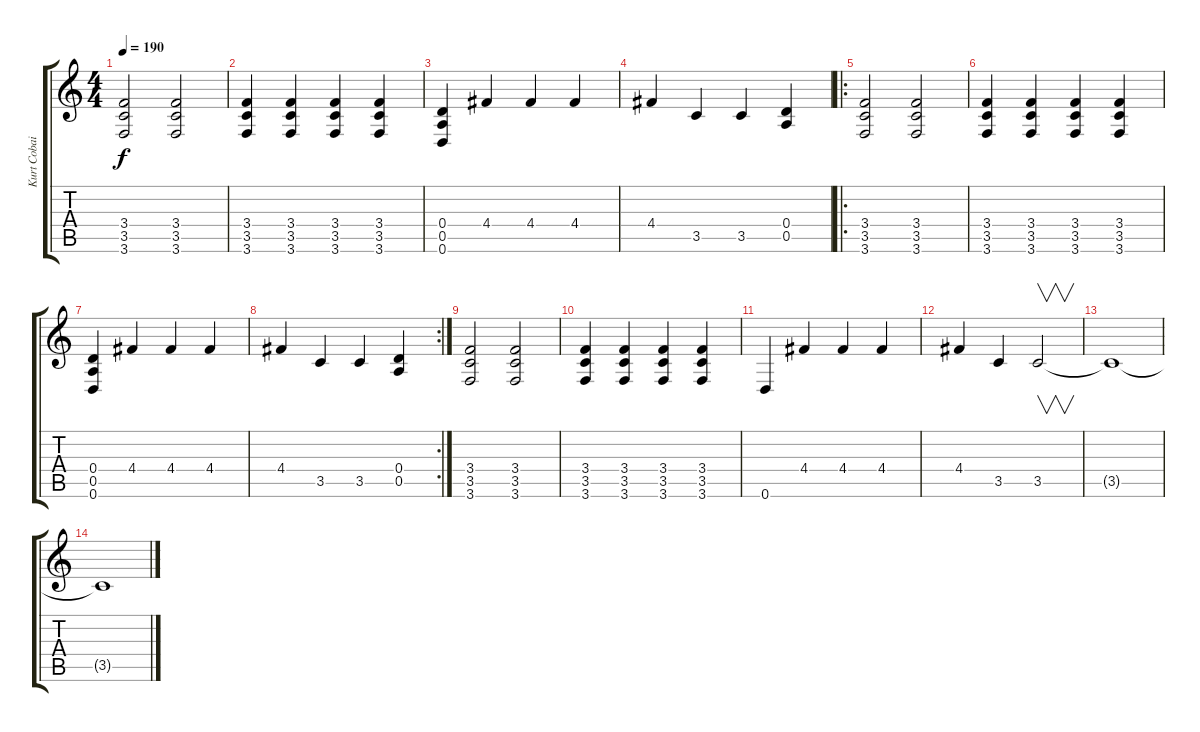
\track ("Kurt Cobain" "Kurt Cobai") {instrument acousticguitarnylon}
\staff {score tabs}
\tuning (E4 B3 G3 D3 A2 D2) {hide}
\ts (4 4)
\tempo 190
\clef g2
\ks c
(3.4 3.5 3.6).2{dy f} (3.4 3.5 3.6).2 |
(3.4 3.5 3.6).4 (3.4 3.5 3.6).4 (3.4 3.5 3.6).4 (3.4 3.5 3.6).4 |
(0.4 0.5 0.6).4 4.4.4 4.4.4 4.4.4 |
4.4.4 3.5.4 3.5.4 (0.4 0.5).4 |
\ro
(3.4 3.5 3.6).2 (3.4 3.5 3.6).2 |
(3.4 3.5 3.6).4 (3.4 3.5 3.6).4 (3.4 3.5 3.6).4 (3.4 3.5 3.6).4 |
(0.4 0.5 0.6).4 4.4.4 4.4.4 4.4.4 |
\rc 2
4.4.4 3.5.4 3.5.4 (0.4 0.5).4 |
(3.4 3.5 3.6).2 (3.4 3.5 3.6).2 |
(3.4 3.5 3.6).4 (3.4 3.5 3.6).4 (3.4 3.5 3.6).4 (3.4 3.5 3.6).4 |
0.6.4 4.4.4 4.4.4 4.4.4 |
4.4.4 3.5.4 3.5.2{v} |
3.5{t}.1 |
3.5{t}.1
